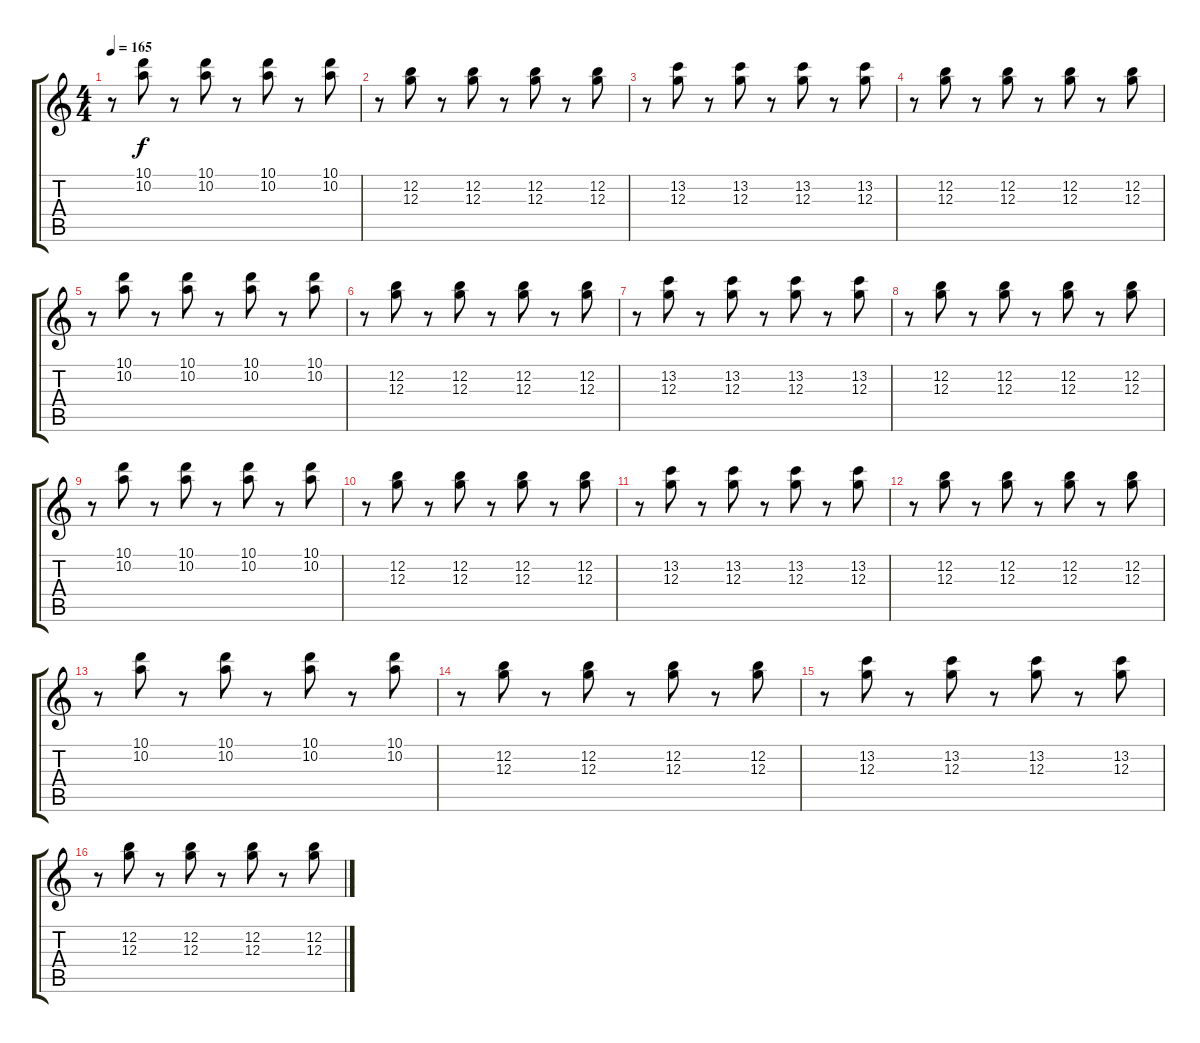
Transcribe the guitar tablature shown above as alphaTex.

\track "" {instrument electricguitarclean}
\staff {score tabs}
\tuning (E4 B3 G3 D3 A2 E2) {hide}
\ts (4 4)
\tempo 165
\clef g2
\ks c
r.8{dy f} (10.1 10.2).8 r.8 (10.1 10.2).8 r.8 (10.1 10.2).8 r.8 (10.1 10.2).8 |
r.8 (12.2 12.3).8 r.8 (12.2 12.3).8 r.8 (12.2 12.3).8 r.8 (12.2 12.3).8 |
r.8 (13.2 12.3).8 r.8 (13.2 12.3).8 r.8 (13.2 12.3).8 r.8 (13.2 12.3).8 |
r.8 (12.2 12.3).8 r.8 (12.2 12.3).8 r.8 (12.2 12.3).8 r.8 (12.2 12.3).8 |
r.8 (10.1 10.2).8 r.8 (10.1 10.2).8 r.8 (10.1 10.2).8 r.8 (10.1 10.2).8 |
r.8 (12.2 12.3).8 r.8 (12.2 12.3).8 r.8 (12.2 12.3).8 r.8 (12.2 12.3).8 |
r.8 (13.2 12.3).8 r.8 (13.2 12.3).8 r.8 (13.2 12.3).8 r.8 (13.2 12.3).8 |
r.8 (12.2 12.3).8 r.8 (12.2 12.3).8 r.8 (12.2 12.3).8 r.8 (12.2 12.3).8 |
r.8 (10.1 10.2).8 r.8 (10.1 10.2).8 r.8 (10.1 10.2).8 r.8 (10.1 10.2).8 |
r.8 (12.2 12.3).8 r.8 (12.2 12.3).8 r.8 (12.2 12.3).8 r.8 (12.2 12.3).8 |
r.8 (13.2 12.3).8 r.8 (13.2 12.3).8 r.8 (13.2 12.3).8 r.8 (13.2 12.3).8 |
r.8 (12.2 12.3).8 r.8 (12.2 12.3).8 r.8 (12.2 12.3).8 r.8 (12.2 12.3).8 |
r.8 (10.1 10.2).8 r.8 (10.1 10.2).8 r.8 (10.1 10.2).8 r.8 (10.1 10.2).8 |
r.8 (12.2 12.3).8 r.8 (12.2 12.3).8 r.8 (12.2 12.3).8 r.8 (12.2 12.3).8 |
r.8 (13.2 12.3).8 r.8 (13.2 12.3).8 r.8 (13.2 12.3).8 r.8 (13.2 12.3).8 |
r.8 (12.2 12.3).8 r.8 (12.2 12.3).8 r.8 (12.2 12.3).8 r.8 (12.2 12.3).8
